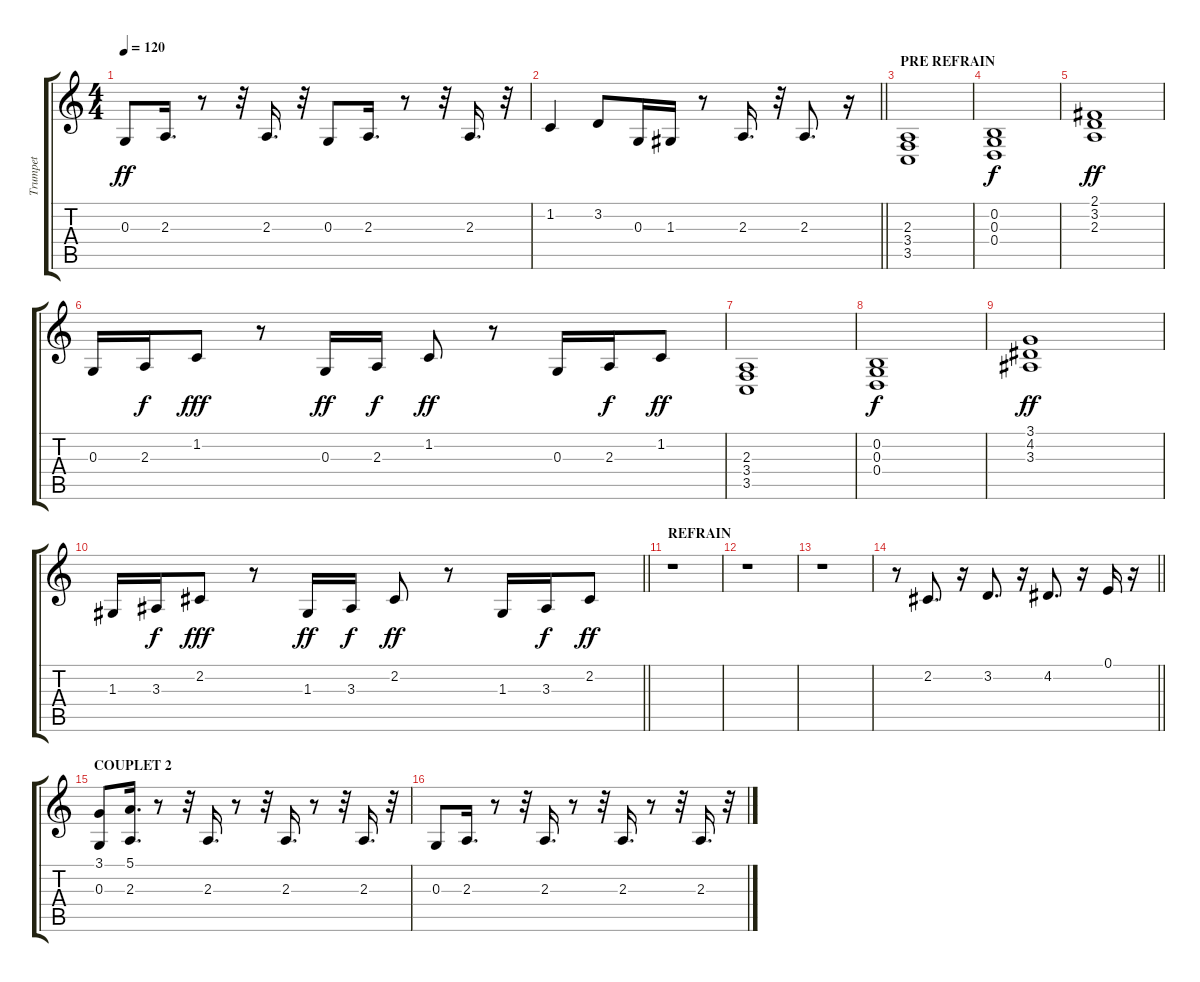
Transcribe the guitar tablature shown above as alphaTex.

\track ("Trumpet" "Trumpet") {instrument trumpet}
\staff {score tabs}
\tuning (E4 B3 G3 D3 A2 E2) {hide}
\ts (4 4)
\tempo 120
\clef g2
\ks c
0.3.8{dy ff} 2.3.16{d} r.8 r.32 2.3.16{d} r.32 0.3.8 2.3.16{d} r.8 r.32 2.3.16{d} r.32 |
\barLineRight lightlight
1.2.4 3.2.8 0.3.16 1.3.16 r.8 2.3.16{d} r.32 2.3.8{d} r.16 |
\section ("" "PRE REFRAIN")
(2.3 3.4 3.5).1 |
(0.2 0.3 0.4).1{dy f} |
(2.1 3.2 2.3).1{dy ff} |
0.3.16 2.3.16{dy f} 1.2.8{dy fff} r.8 0.3.16{dy ff} 2.3.16{dy f} 1.2.8{dy ff} r.8 0.3.16 2.3.16{dy f} 1.2.8{dy ff} |
(2.3 3.4 3.5).1 |
(0.2 0.3 0.4).1{dy f} |
(3.1 4.2 3.3).1{dy ff} |
\barLineRight lightlight
1.3.16 3.3.16{dy f} 2.2.8{dy fff} r.8 1.3.16{dy ff} 3.3.16{dy f} 2.2.8{dy ff} r.8 1.3.16 3.3.16{dy f} 2.2.8{dy ff} |
\section ("" "REFRAIN")
r.1 |
r.1 |
r.1 |
\barLineRight lightlight
r.8 2.2.8{d} r.16 3.2.8{d} r.16 4.2.8{d} r.16 0.1.16 r.16 |
\section ("" "COUPLET 2")
(3.1 0.3).8 (5.1 2.3).16{d} r.8 r.32 2.3.16{d} r.8 r.32 2.3.16{d} r.8 r.32 2.3.16{d} r.32 |
0.3.8 2.3.16{d} r.8 r.32 2.3.16{d} r.8 r.32 2.3.16{d} r.8 r.32 2.3.16{d} r.32
